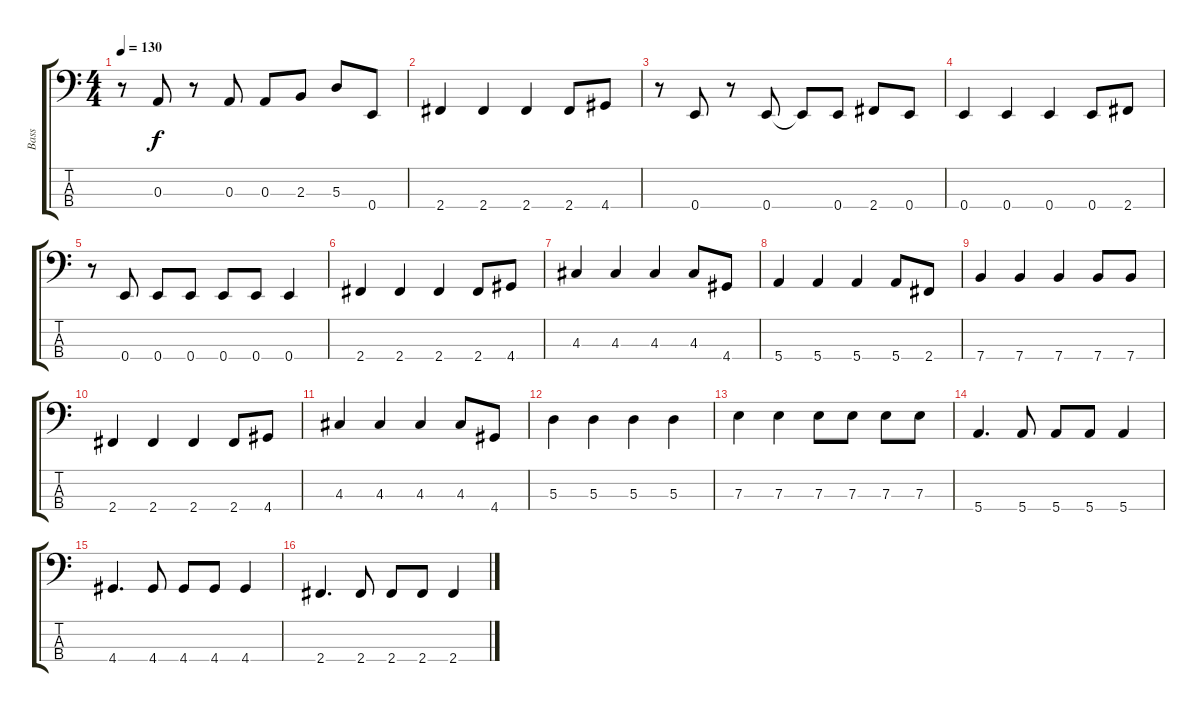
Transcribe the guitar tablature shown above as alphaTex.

\track ("Bass" "Bass") {instrument electricbassfinger}
\staff {score tabs}
\tuning (G2 D2 A1 E1) {hide}
\ts (4 4)
\tempo 130
\clef f4
\ks c
r.8{dy f} 0.3.8 r.8 0.3.8 0.3.8 2.3.8 5.3.8 0.4.8 |
2.4.4 2.4.4 2.4.4 2.4.8 4.4.8 |
r.8 0.4.8 r.8 0.4.8 0.4{t}.8 0.4.8 2.4.8 0.4.8 |
0.4.4 0.4.4 0.4.4 0.4.8 2.4.8 |
r.8 0.4.8 0.4.8 0.4.8 0.4.8 0.4.8 0.4.4 |
2.4.4 2.4.4 2.4.4 2.4.8 4.4.8 |
4.3.4 4.3.4 4.3.4 4.3.8 4.4.8 |
5.4.4 5.4.4 5.4.4 5.4.8 2.4.8 |
7.4.4 7.4.4 7.4.4 7.4.8 7.4.8 |
2.4.4 2.4.4 2.4.4 2.4.8 4.4.8 |
4.3.4 4.3.4 4.3.4 4.3.8 4.4.8 |
5.3.4 5.3.4 5.3.4 5.3.4 |
7.3.4 7.3.4 7.3.8 7.3.8 7.3.8 7.3.8 |
5.4.4{d} 5.4.8 5.4.8 5.4.8 5.4.4 |
4.4.4{d} 4.4.8 4.4.8 4.4.8 4.4.4 |
2.4.4{d} 2.4.8 2.4.8 2.4.8 2.4.4
